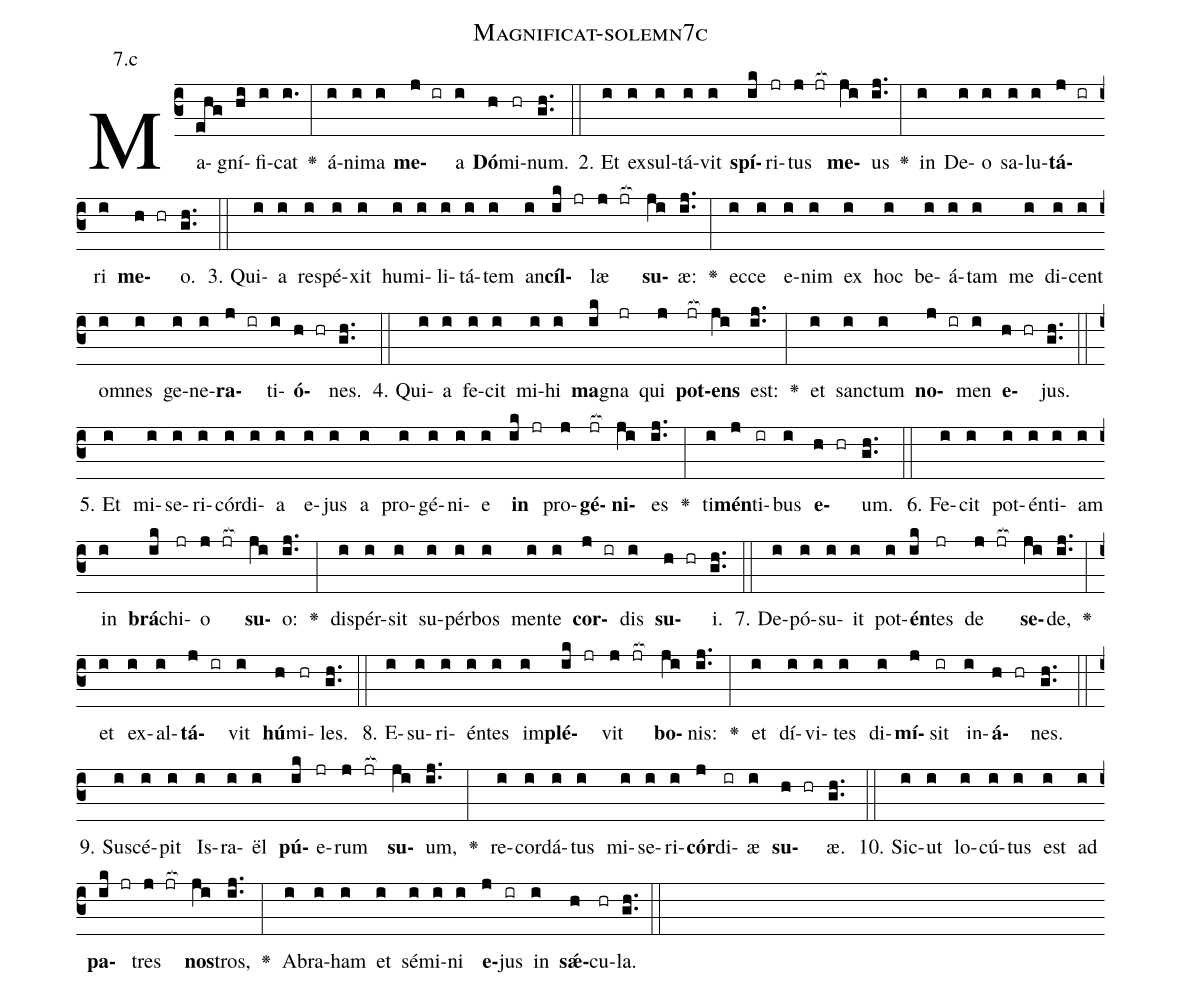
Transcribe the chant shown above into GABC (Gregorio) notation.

name: Magnificat-solemn7c;
annotation: 7.c;
%%
(c3)Ma(ehg)gní(hi)fi(i)cat(i.) <v>\greheightstar</v>(:) á(i)ni(i)ma(i) <b>me</b>(j ir)a(i) <b>Dó</b>(h)mi(hr)num.(gh..) (::)
2. Et(i) ex(i)sul(i)tá(i)vit(i) <b>spí</b>(ik)ri(jr)tus(j jr[ocb:1{]) <b>me</b>(ji[ocb:0}])us(ij..) <v>\greheightstar</v>(:) in(i) De(i)o(i) sa(i)lu(i)<b>tá</b>(j ir)ri(i) <b>me</b>(h hr)o.(gh..) (::)
3. Qui(i)a(i) re(i)spé(i)xit(i) hu(i)mi(i)li(i)tá(i)tem(i) an(i)<b>cíl</b>(ik jr)læ(j jr[ocb:1{]) <b>su</b>(ji[ocb:0}])æ:(ij..) <v>\greheightstar</v>(:) ec(i)ce(i) e(i)nim(i) ex(i) hoc(i) be(i)á(i)tam(i) me(i) di(i)cent(i) om(i)nes(i) ge(i)ne(i)<b>ra</b>(j ir)ti(i)<b>ó</b>(h hr)nes.(gh..) (::)
4. Qui(i)a(i) fe(i)cit(i) mi(i)hi(i) <b>ma</b>(ik)gna(jr) qui(j) <b>pot</b>(jr[ocb:1{])<b>ens</b>(ji[ocb:0}]) est:(ij..) <v>\greheightstar</v>(:) et(i) sanc(i)tum(i) <b>no</b>(j ir)men(i) <b>e</b>(h hr)jus.(gh..) (::)
5. Et(i) mi(i)se(i)ri(i)cór(i)di(i)a(i) e(i)jus(i) a(i) pro(i)gé(i)ni(i)e(i) <b>in</b>(ik jr) pro(j)<b>gé</b>(jr[ocb:1{])<b>ni</b>(ji[ocb:0}])es(ij..) <v>\greheightstar</v>(:) ti(i)<b>mén</b>(j)ti(ir)bus(i) <b>e</b>(h hr)um.(gh..) (::)
6. Fe(i)cit(i) pot(i)én(i)ti(i)am(i) in(i) <b>brá</b>(ik)chi(jr)o(j jr[ocb:1{]) <b>su</b>(ji[ocb:0}])o:(ij..) <v>\greheightstar</v>(:) di(i)spér(i)sit(i) su(i)pér(i)bos(i) men(i)te(i) <b>cor</b>(j ir)dis(i) <b>su</b>(h hr)i.(gh..) (::)
7. De(i)pó(i)su(i)it(i) pot(i)<b>én</b>(ik)tes(jr) de(j jr[ocb:1{]) <b>se</b>(ji[ocb:0}])de,(ij..) <v>\greheightstar</v>(:) et(i) ex(i)al(i)<b>tá</b>(j ir)vit(i) <b>hú</b>(h)mi(hr)les.(gh..) (::)
8. E(i)su(i)ri(i)én(i)tes(i) im(i)<b>plé</b>(ik jr)vit(j jr[ocb:1{]) <b>bo</b>(ji[ocb:0}])nis:(ij..) <v>\greheightstar</v>(:) et(i) dí(i)vi(i)tes(i) di(i)<b>mí</b>(j)sit(ir) in(i)<b>á</b>(h hr)nes.(gh..) (::)
9. Su(i)scé(i)pit(i) Is(i)ra(i)ël(i) <b>pú</b>(ik)e(jr)rum(j jr[ocb:1{]) <b>su</b>(ji[ocb:0}])um,(ij..) <v>\greheightstar</v>(:) re(i)cor(i)dá(i)tus(i) mi(i)se(i)ri(i)<b>cór</b>(j)di(ir)æ(i) <b>su</b>(h hr)æ.(gh..) (::)
10. Sic(i)ut(i) lo(i)cú(i)tus(i) est(i) ad(i) <b>pa</b>(ik jr)tres(j jr[ocb:1{]) <b>nos</b>(ji[ocb:0}])tros,(ij..) <v>\greheightstar</v>(:) A(i)bra(i)ham(i) et(i) sé(i)mi(i)ni(i) <b>e</b>(j)jus(ir) in(i) <b>sǽ</b>(h)cu(hr)la.(gh..) (::)
